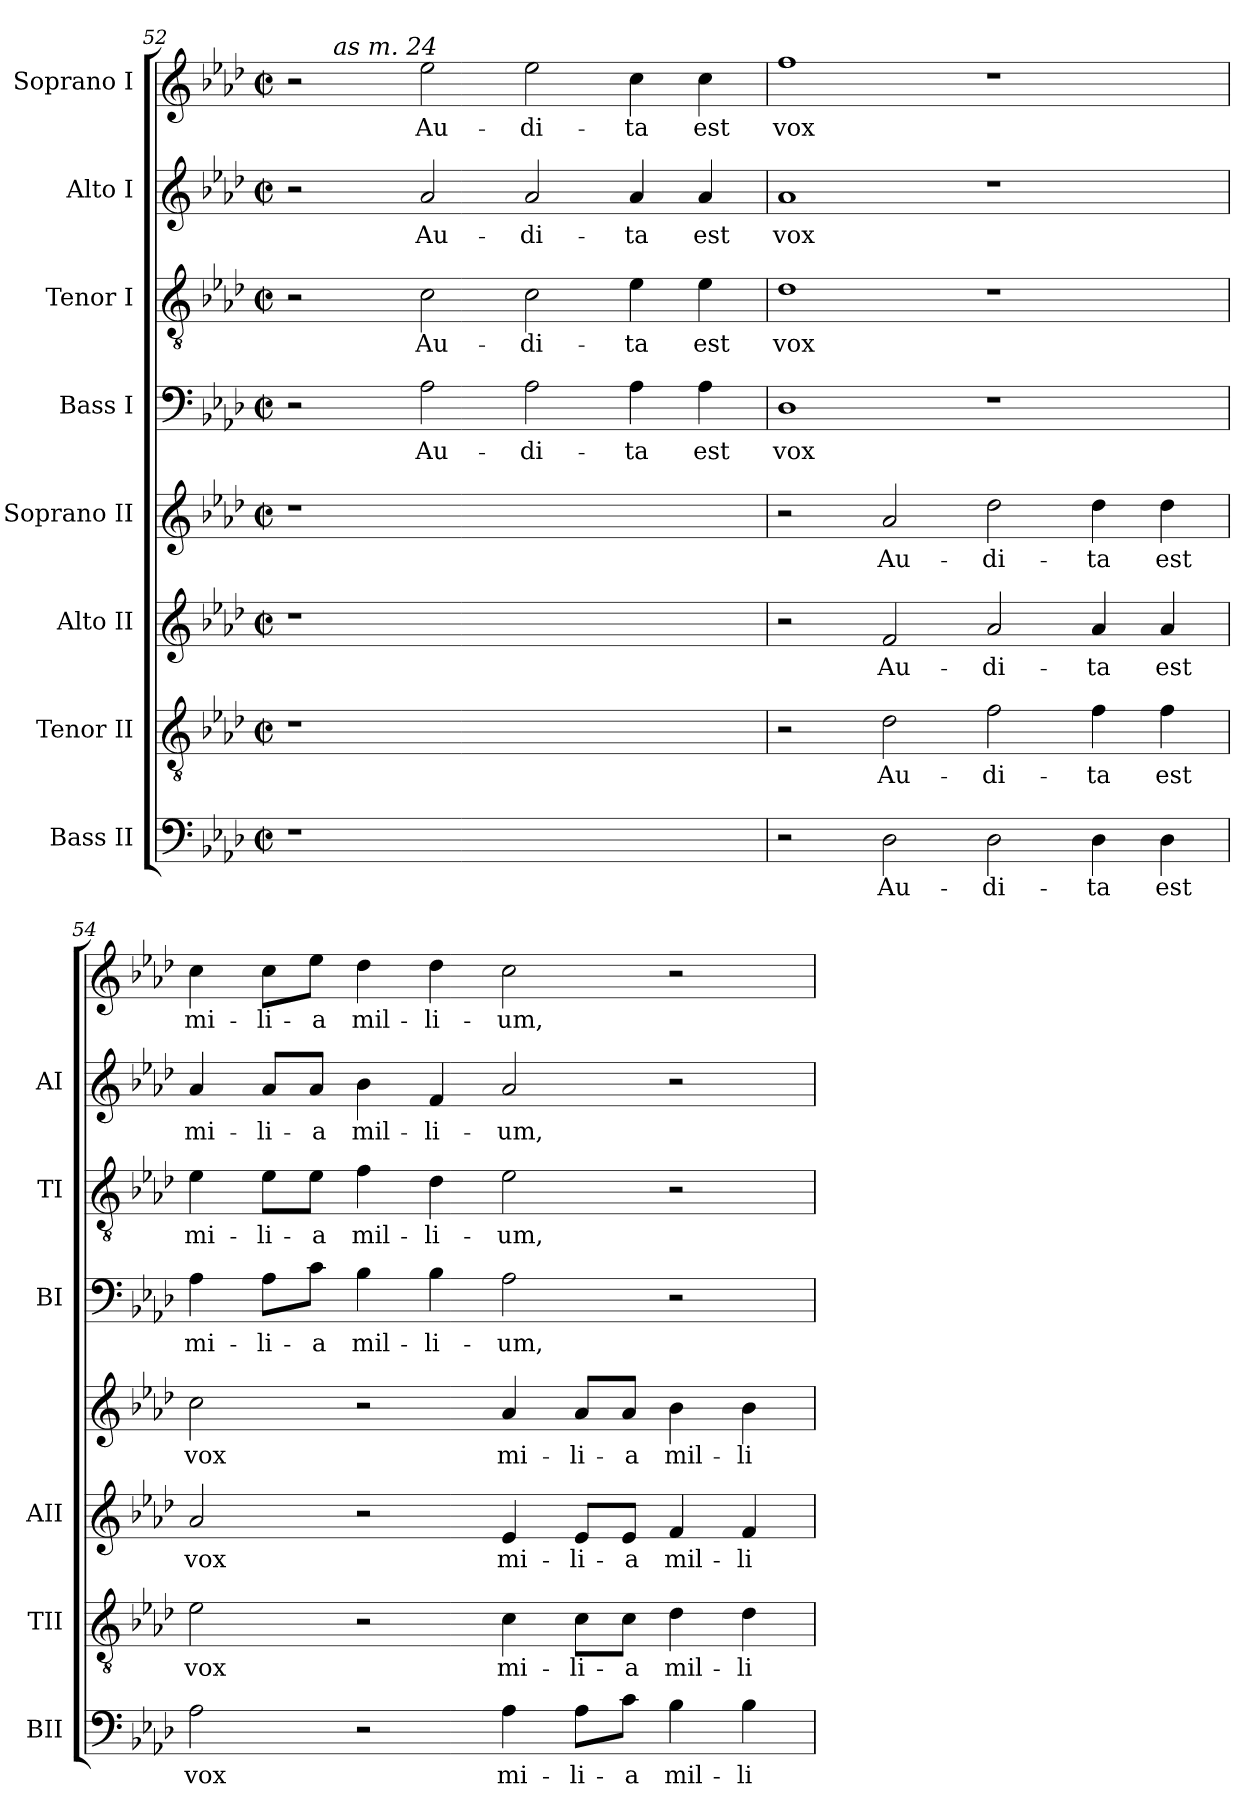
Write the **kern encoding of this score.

**kern	**text	**kern	**text	**kern	**text	**kern	**text	**kern	**text	**kern	**text	**kern	**text	**kern	**text
*part8	*part8	*part7	*part7	*part6	*part6	*part5	*part5	*part4	*part4	*part3	*part3	*part2	*part2	*part1	*part1
*staff8	*staff8	*staff7	*staff7	*staff6	*staff6	*staff5	*staff5	*staff4	*staff4	*staff3	*staff3	*staff2	*staff2	*staff1	*staff1
*I"Bass II	*	*I"Tenor II	*	*I"Alto II	*	*I"Soprano II	*	*I"Bass I	*	*I"Tenor I	*	*I"Alto I	*	*I"Soprano I	*
*I'BII	*	*I'TII	*	*I'AII	*	*	*	*I'BI	*	*I'TI	*	*I'AI	*	*	*
!!LO:PB:g=z
*clefF4	*	*clefGv2	*	*clefG2	*	*clefG2	*	*clefF4	*	*clefGv2	*	*clefG2	*	*clefG2	*
*k[b-e-a-d-]	*	*k[b-e-a-d-]	*	*k[b-e-a-d-]	*	*k[b-e-a-d-]	*	*k[b-e-a-d-]	*	*k[b-e-a-d-]	*	*k[b-e-a-d-]	*	*k[b-e-a-d-]	*
*A-:	*	*A-:	*	*A-:	*	*A-:	*	*A-:	*	*A-:	*	*A-:	*	*A-:	*
*M2/2	*	*M2/2	*	*M2/2	*	*M2/2	*	*M2/2	*	*M2/2	*	*M2/2	*	*M2/2	*
*met(c|)	*	*met(c|)	*	*met(c|)	*	*met(c|)	*	*met(c|)	*	*met(c|)	*	*met(c|)	*	*met(c|)	*
=52	=52	=52	=52	=52	=52	=52	=52	=52	=52	=52	=52	=52	=52	=52	=52
!LO:N:vis=1	!	!LO:N:vis=1	!	!LO:N:vis=1	!	!LO:N:vis=1	!	!	!	!	!	!	!	!	!
*	*	*	*	*	*	*	*	*	*	*	*	*	*	*^	*
1r	.	1r	.	1r	.	1r	.	2r	.	2r	.	2r	.	2r	8ryy	.
!	!	!	!	!	!	!	!	!	!	!	!	!	!	!	!LO:TX:a:i:t=as m. 24	!
.	.	.	.	.	.	.	.	.	.	.	.	.	.	.	1...ryy	.
!	!	!	!	!	!	!	!	!	!LO:LY:b	!	!LO:LY:b	!	!LO:LY:b	!	!	!LO:LY:b
.	.	.	.	.	.	.	.	2A-\	Au-	2c\	Au-	2a-/	Au-	2ee-\	.	Au-
!	!	!	!	!	!	!	!	!	!LO:LY:b	!	!LO:LY:b	!	!LO:LY:b	!	!	!LO:LY:b
1ryy	.	1ryy	.	1ryy	.	1ryy	.	2A-\	-di-	2c\	-di-	2a-/	-di-	2ee-\	.	-di-
!	!	!	!	!	!	!	!	!	!LO:LY:b	!	!LO:LY:b	!	!LO:LY:b	!	!	!LO:LY:b
.	.	.	.	.	.	.	.	4A-\	-ta	4e-\	-ta	4a-/	-ta	4cc\	.	-ta
!	!	!	!	!	!	!	!	!	!LO:LY:b	!	!LO:LY:b	!	!LO:LY:b	!	!	!LO:LY:b
.	.	.	.	.	.	.	.	4A-\	est	4e-\	est	4a-/	est	4cc\	.	est
=53	=53	=53	=53	=53	=53	=53	=53	=53	=53	=53	=53	=53	=53	=53	=53	=53
!	!	!	!	!	!	!	!	!	!LO:LY:b	!	!LO:LY:b	!	!LO:LY:b	!	!	!LO:LY:b
*	*	*	*	*	*	*	*	*	*	*	*	*	*	*v	*v	*
2r	.	2r	.	2r	.	2r	.	1D-	vox	1d-	vox	1a-	vox	1ff	vox
!	!LO:LY:b	!	!LO:LY:b	!	!LO:LY:b	!	!LO:LY:b	!	!	!	!	!	!	!	!
2D-\	Au-	2d-\	Au-	2f/	Au-	2a-/	Au-	.	.	.	.	.	.	.	.
!	!LO:LY:b	!	!LO:LY:b	!	!LO:LY:b	!	!LO:LY:b	!	!	!	!	!	!	!	!
2D-\	-di-	2f\	-di-	2a-/	-di-	2dd-\	-di-	1r	.	1r	.	1r	.	1r	.
!	!LO:LY:b	!	!LO:LY:b	!	!LO:LY:b	!	!LO:LY:b	!	!	!	!	!	!	!	!
4D-\	-ta	4f\	-ta	4a-/	-ta	4dd-\	-ta	.	.	.	.	.	.	.	.
!	!LO:LY:b	!	!LO:LY:b	!	!LO:LY:b	!	!LO:LY:b	!	!	!	!	!	!	!	!
4D-\	est	4f\	est	4a-/	est	4dd-\	est	.	.	.	.	.	.	.	.
=54	=54	=54	=54	=54	=54	=54	=54	=54	=54	=54	=54	=54	=54	=54	=54
!	!LO:LY:b	!	!LO:LY:b	!	!LO:LY:b	!	!LO:LY:b	!	!LO:LY:b	!	!LO:LY:b	!	!LO:LY:b	!	!LO:LY:b
2A-\	vox	2e-\	vox	2a-/	vox	2cc\	vox	4A-\	mi-	4e-\	mi-	4a-/	mi-	4cc\	mi-
!	!	!	!	!	!	!	!	!	!LO:LY:b	!	!LO:LY:b	!	!LO:LY:b	!	!LO:LY:b
.	.	.	.	.	.	.	.	8A-\L	-li-	8e-\L	-li-	8a-/L	-li-	8cc\L	-li-
!	!	!	!	!	!	!	!	!	!LO:LY:b	!	!LO:LY:b	!	!LO:LY:b	!	!LO:LY:b
.	.	.	.	.	.	.	.	8c\J	-a	8e-\J	-a	8a-/J	-a	8ee-\J	-a
!	!	!	!	!	!	!	!	!	!LO:LY:b	!	!LO:LY:b	!	!LO:LY:b	!	!LO:LY:b
2r	.	2r	.	2r	.	2r	.	4B-\	mil-	4f\	mil-	4b-\	mil-	4dd-\	mil-
!	!	!	!	!	!	!	!	!	!LO:LY:b	!	!LO:LY:b	!	!LO:LY:b	!	!LO:LY:b
.	.	.	.	.	.	.	.	4B-\	-li-	4d-\	-li-	4f/	-li-	4dd-\	-li-
!	!LO:LY:b	!	!LO:LY:b	!	!LO:LY:b	!	!LO:LY:b	!	!LO:LY:b	!	!LO:LY:b	!	!LO:LY:b	!	!LO:LY:b
4A-\	mi-	4c\	mi-	4e-/	mi-	4a-/	mi-	2A-\	-um,	2e-\	-um,	2a-/	-um,	2cc\	-um,
!	!LO:LY:b	!	!LO:LY:b	!	!LO:LY:b	!	!LO:LY:b	!	!	!	!	!	!	!	!
8A-\L	-li-	8c\L	-li-	8e-/L	-li-	8a-/L	-li-	.	.	.	.	.	.	.	.
!	!LO:LY:b	!	!LO:LY:b	!	!LO:LY:b	!	!LO:LY:b	!	!	!	!	!	!	!	!
8c\J	-a	8c\J	-a	8e-/J	-a	8a-/J	-a	.	.	.	.	.	.	.	.
!	!LO:LY:b	!	!LO:LY:b	!	!LO:LY:b	!	!LO:LY:b	!	!	!	!	!	!	!	!
4B-\	mil-	4d-\	mil-	4f/	mil-	4b-\	mil-	2r	.	2r	.	2r	.	2r	.
!	!LO:LY:b	!	!LO:LY:b	!	!LO:LY:b	!	!LO:LY:b	!	!	!	!	!	!	!	!
4B-\	-li-	4d-\	-li-	4f/	-li-	4b-\	-li-	.	.	.	.	.	.	.	.
=	=	=	=	=	=	=	=	=	=	=	=	=	=	=	=
*-	*-	*-	*-	*-	*-	*-	*-	*-	*-	*-	*-	*-	*-	*-	*-
